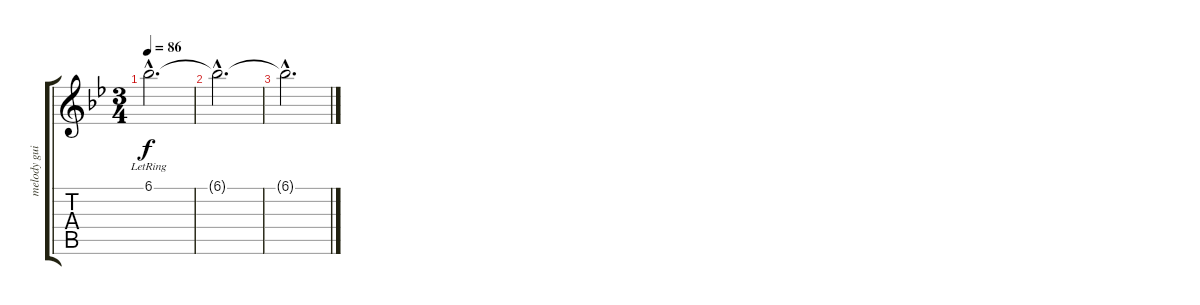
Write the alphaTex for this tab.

\track ("melody guitar" "melody gui") {instrument acousticguitarnylon}
\staff {score tabs}
\tuning (E4 B3 G3 D3 A2 E2) {hide}
\ts (3 4)
\tempo 86
\clef g2
\ks bb
6.1{hac lr}.2{d dy f} |
6.1{hac t}.2{d} |
6.1{hac t}.2{d}
